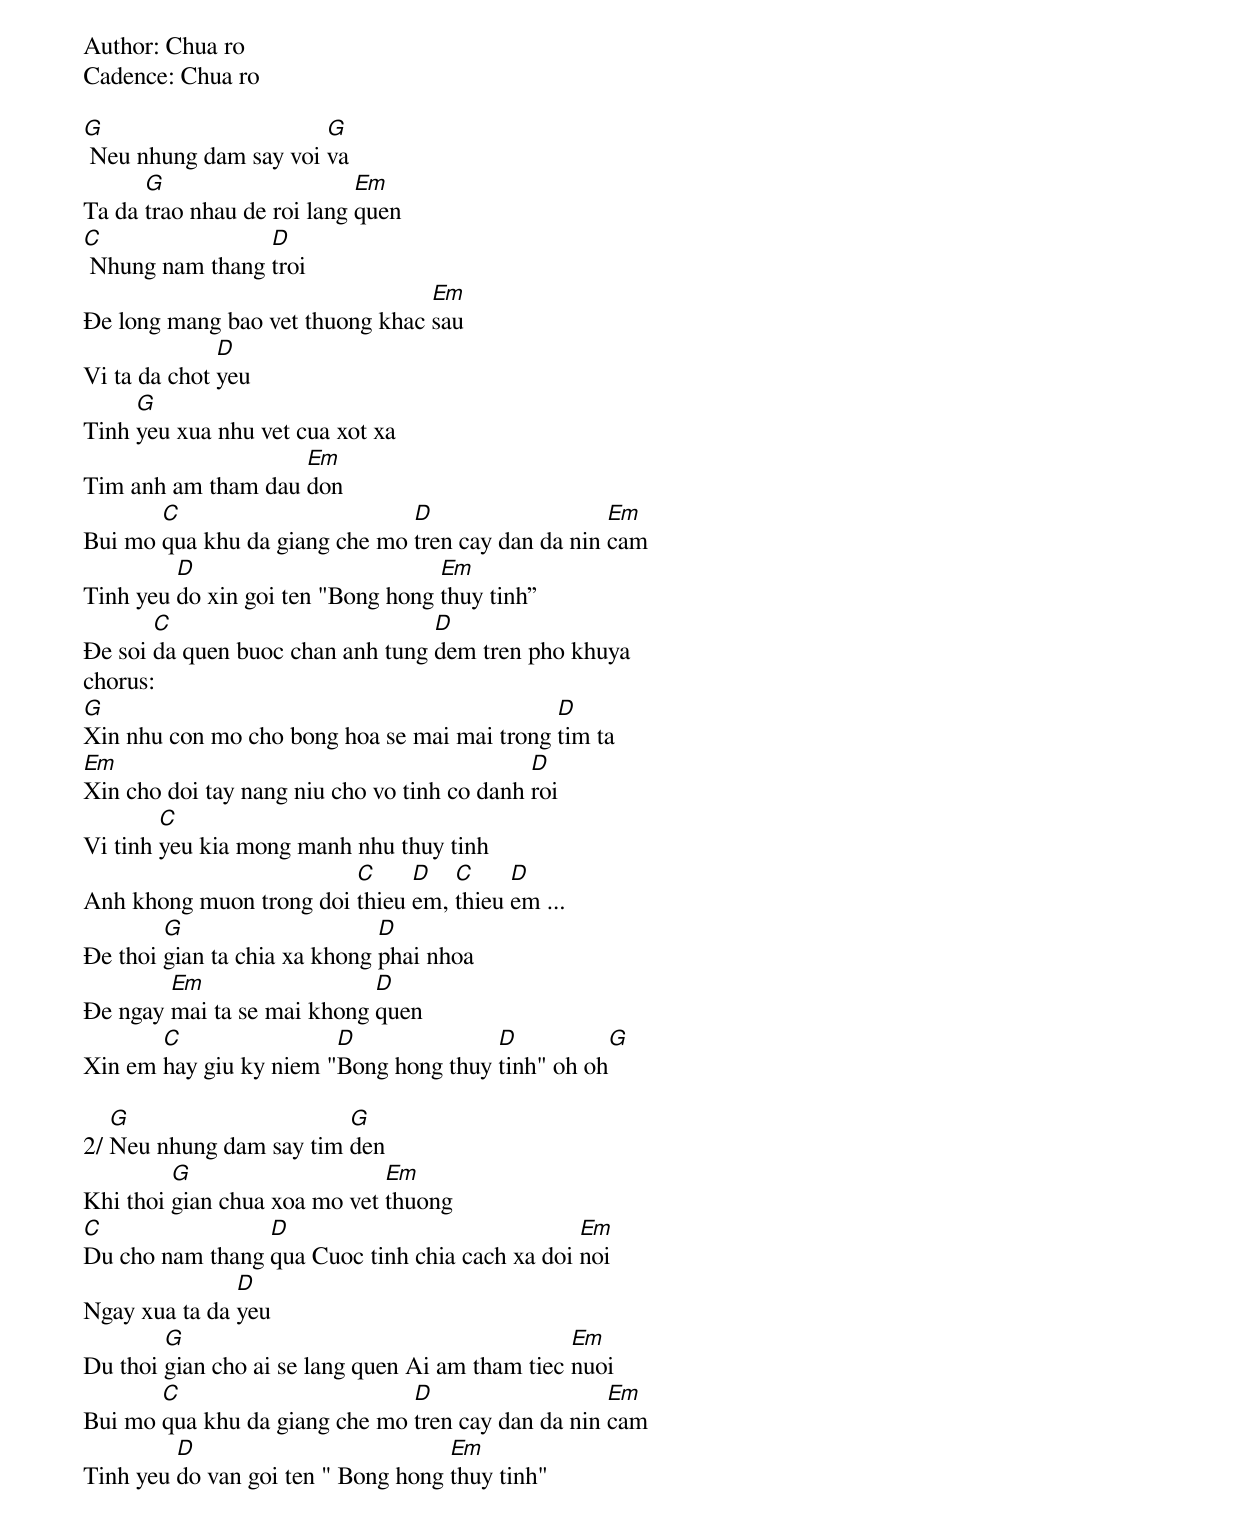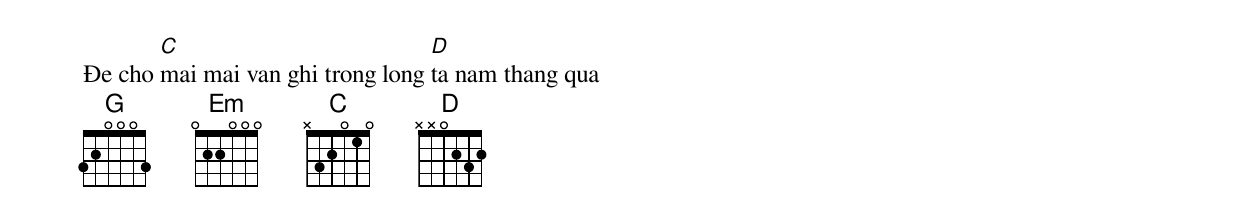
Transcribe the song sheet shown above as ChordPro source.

Author: Chua ro
Cadence: Chua ro

[G] Neu nhung dam say voi [G]va
Ta da [G]trao nhau de roi lang [Em]quen
[C] Nhung nam thang [D]troi
Ðe long mang bao vet thuong khac [Em]sau
Vi ta da chot [D]yeu
Tinh [G]yeu xua nhu vet cua xot xa
Tim anh am tham dau [Em]don
Bui mo [C]qua khu da giang che mo [D]tren cay dan da nin [Em]cam
Tinh yeu [D]do xin goi ten "Bong hong [Em]thuy tinh
Ðe soi [C]da quen buoc chan anh tung [D]dem tren pho khuya
chorus:
[G]Xin nhu con mo cho bong hoa se mai mai trong [D]tim ta
[Em]Xin cho doi tay nang niu cho vo tinh co danh [D]roi
Vi tinh [C]yeu kia mong manh nhu thuy tinh
Anh khong muon trong doi [C]thieu [D]em, [C]thieu [D]em ...
Ðe thoi [G]gian ta chia xa khong [D]phai nhoa
Ðe ngay [Em]mai ta se mai khong [D]quen
Xin em [C]hay giu ky niem "[D]Bong hong thuy [D]tinh" oh oh[G]

2/ [G]Neu nhung dam say tim [G]den
Khi thoi [G]gian chua xoa mo vet [Em]thuong
[C]Du cho nam thang [D]qua Cuoc tinh chia cach xa doi [Em]noi
Ngay xua ta da [D]yeu
Du thoi [G]gian cho ai se lang quen Ai am tham tiec [Em]nuoi
Bui mo [C]qua khu da giang che mo [D]tren cay dan da nin [Em]cam
Tinh yeu [D]do van goi ten " Bong hong [Em]thuy tinh"
Ðe cho [C]mai mai van ghi trong long [D]ta nam thang qua
